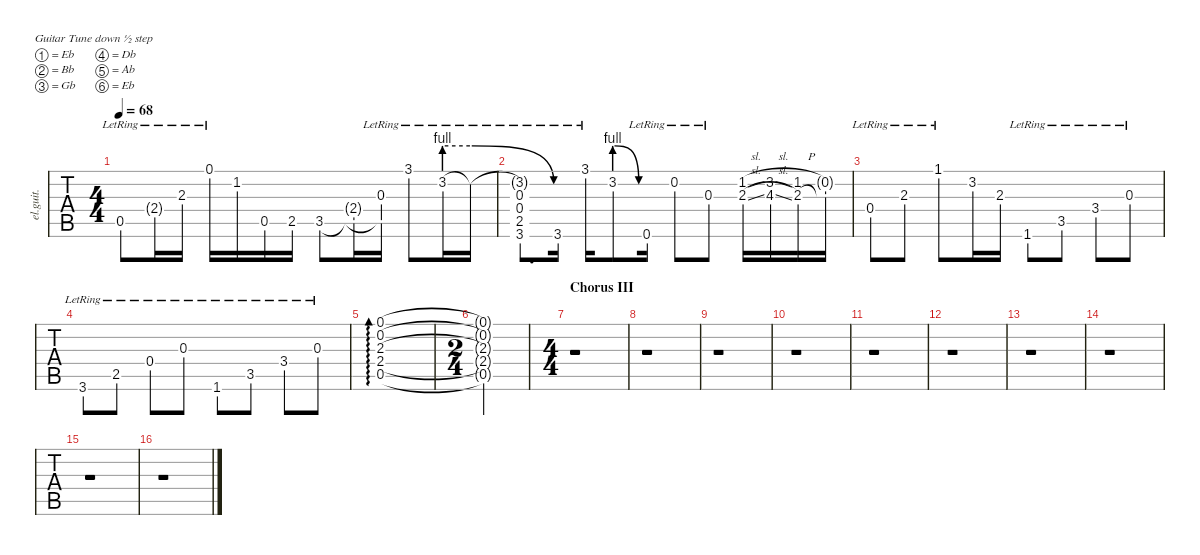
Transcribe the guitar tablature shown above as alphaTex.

\defaultSystemsLayout 4
\hideDynamics
\bracketExtendMode nobrackets
\otherSystemsTrackNameOrientation horizontal
\track ("Clean Guitar (James)" "el.guit.") {defaultSystemsLayout 4 instrument electricguitarclean}
\staff {tabs}
\tuning (Eb4 Bb3 Gb3 Db3 Ab2 Eb2)
\ts (4 4)
\tempo 68
\clef g2
\ks c
0.5{lr acc #}.8{dy mf} 2.4{g lr acc #}.16 2.3{lr acc #}.16 0.1{lr acc #}.16 1.2.16 0.5{acc #}.16 2.5{acc #}.16 3.5.8 (2.4{g acc #} 3.5{t}).16 (0.3{lr acc #} 3.5{t}).16 3.1{lr acc #}.8 3.2{be (prebend 0 4 60 4) lr}.16 3.2{be (release 0 4 22.2 0) lr t}.16 |
(3.2{lr t acc #} 3.6{lr acc #} 2.5{lr acc #} 0.4{lr acc #} 0.3{lr acc #}).8{d dy p} 3.6{lr acc #}.16{dy mf} 3.1{lr acc #}.16 3.2{be (prebendrelease 0 4 15 0)}.8 0.6{lr acc #}.16 0.2{lr acc #}.8 0.3{lr acc #}.8 (1.2{sl} 2.3{sl acc #}).16 (3.2{sl acc #} 4.3{sl acc #}).16 (1.2{h} 2.3{acc #}).16 (0.2{g acc #} 2.3{t acc #}).16 |
0.4{lr acc #}.8 2.3{lr acc #}.8 1.1{lr}.8 3.2{acc #}.16 2.3{acc #}.16 1.6{lr}.8 3.5{lr}.8 3.4{lr}.8 0.3{lr acc #}.8 |
3.6{lr acc #}.8 2.5{lr acc #}.8 0.4{lr acc #}.8 0.3{lr acc #}.8 1.6{lr}.8 3.5{lr}.8 3.4{lr}.8 0.3{lr acc #}.8 |
(0.5{acc #} 2.4{acc #} 2.3{acc #} 0.2{acc #} 0.1{acc #}).1{ad 0} |
\ts (2 4)
\beaming (8 2 2)
(0.5{t acc #} 2.4{t acc #} 2.3{t acc #} 0.2{t acc #} 0.1{t acc #}).2 |
\ts (4 4)
\beaming (8 2 2 2 2)
\section ("" "Chorus III")
r.1 |
r.1 |
r.1 |
r.1 |
r.1 |
r.1 |
r.1 |
r.1 |
r.1 |
r.1
